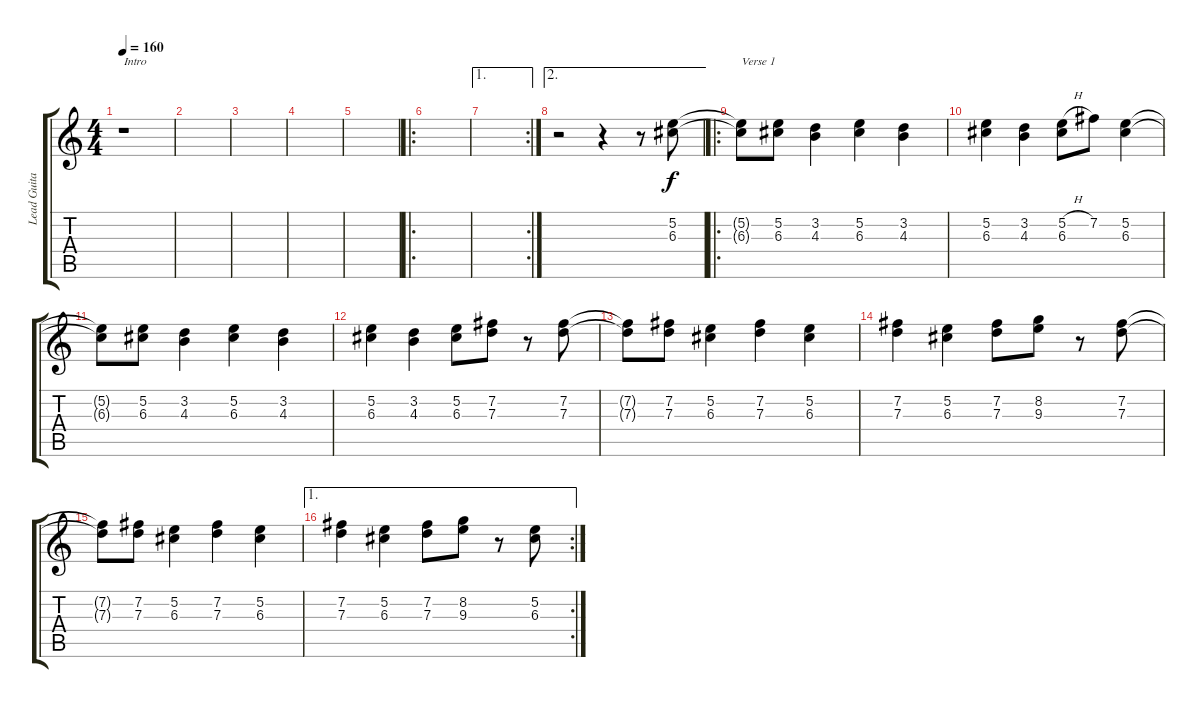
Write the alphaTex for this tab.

\track ("Lead Guitar" "Lead Guita") {instrument overdrivenguitar}
\staff {score tabs}
\tuning (E4 B3 G3 D3 A2 D2) {hide}
\ts (4 4)
\tempo 160
\clef g2
\ks c
r.1{txt "Intro" dy f instrument overdrivenguitar} |
|
|
|
|
\ro
|
\ae 1
\rc 2
|
\ae 2
r.2 r.4 r.8 (5.2 6.3).8 |
\ro
(5.2{t} 6.3{t}).8{txt "Verse 1"} (5.2 6.3).8 (3.2 4.3).4 (5.2 6.3).4 (3.2 4.3).4 |
(5.2 6.3).4 (3.2 4.3).4 (5.2{h} 6.3).8 7.2.8 (5.2 6.3).4 |
(5.2{t} 6.3{t}).8 (5.2 6.3).8 (3.2 4.3).4 (5.2 6.3).4 (3.2 4.3).4 |
(5.2 6.3).4 (3.2 4.3).4 (5.2 6.3).8 (7.2 7.3).8 r.8 (7.2 7.3).8 |
(7.2{t} 7.3{t}).8 (7.2 7.3).8 (5.2 6.3).4 (7.2 7.3).4 (5.2 6.3).4 |
(7.2 7.3).4 (5.2 6.3).4 (7.2 7.3).8 (8.2 9.3).8 r.8 (7.2 7.3).8 |
(7.2{t} 7.3{t}).8 (7.2 7.3).8 (5.2 6.3).4 (7.2 7.3).4 (5.2 6.3).4 |
\ae 1
\rc 2
(7.2 7.3).4 (5.2 6.3).4 (7.2 7.3).8 (8.2 9.3).8 r.8 (5.2 6.3).8
